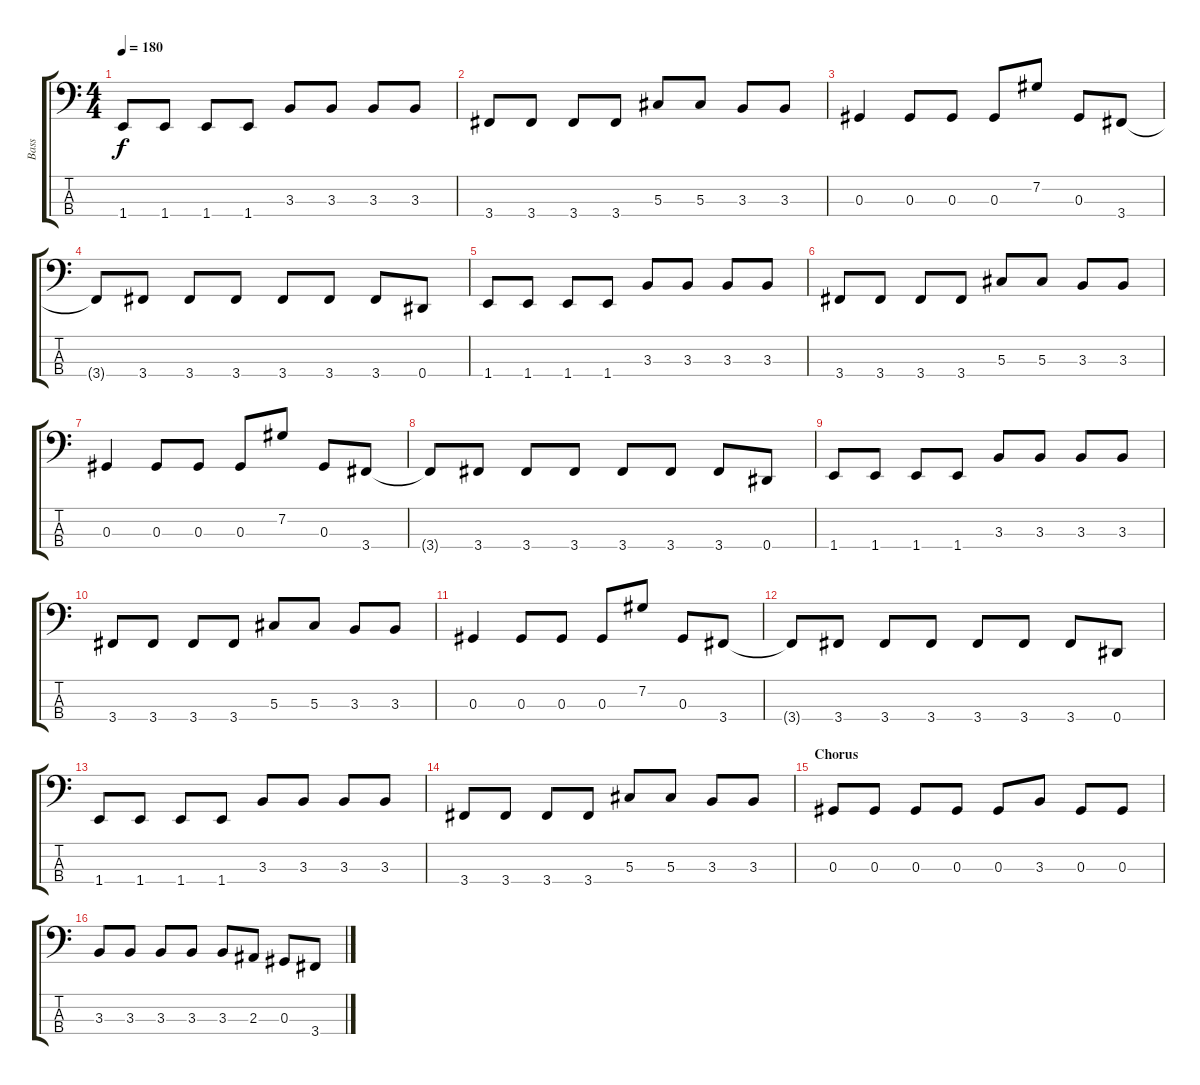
\track ("Bass" "Bass") {instrument electricbassfinger}
\staff {score tabs}
\tuning (Gb2 Db2 Ab1 Eb1) {hide}
\ts (4 4)
\tempo 180
\clef f4
\ks c
1.4.8{dy f} 1.4.8 1.4.8 1.4.8 3.3.8 3.3.8 3.3.8 3.3.8 |
3.4.8 3.4.8 3.4.8 3.4.8 5.3.8 5.3.8 3.3.8 3.3.8 |
0.3.4 0.3.8 0.3.8 0.3.8 7.2.8 0.3.8 3.4.8 |
3.4{t}.8 3.4.8 3.4.8 3.4.8 3.4.8 3.4.8 3.4.8 0.4.8 |
1.4.8 1.4.8 1.4.8 1.4.8 3.3.8 3.3.8 3.3.8 3.3.8 |
3.4.8 3.4.8 3.4.8 3.4.8 5.3.8 5.3.8 3.3.8 3.3.8 |
0.3.4 0.3.8 0.3.8 0.3.8 7.2.8 0.3.8 3.4.8 |
3.4{t}.8 3.4.8 3.4.8 3.4.8 3.4.8 3.4.8 3.4.8 0.4.8 |
1.4.8 1.4.8 1.4.8 1.4.8 3.3.8 3.3.8 3.3.8 3.3.8 |
3.4.8 3.4.8 3.4.8 3.4.8 5.3.8 5.3.8 3.3.8 3.3.8 |
0.3.4 0.3.8 0.3.8 0.3.8 7.2.8 0.3.8 3.4.8 |
3.4{t}.8 3.4.8 3.4.8 3.4.8 3.4.8 3.4.8 3.4.8 0.4.8 |
1.4.8 1.4.8 1.4.8 1.4.8 3.3.8 3.3.8 3.3.8 3.3.8 |
3.4.8 3.4.8 3.4.8 3.4.8 5.3.8 5.3.8 3.3.8 3.3.8 |
\section ("" "Chorus")
0.3.8 0.3.8 0.3.8 0.3.8 0.3.8 3.3.8 0.3.8 0.3.8 |
3.3.8 3.3.8 3.3.8 3.3.8 3.3.8 2.3.8 0.3.8 3.4.8
